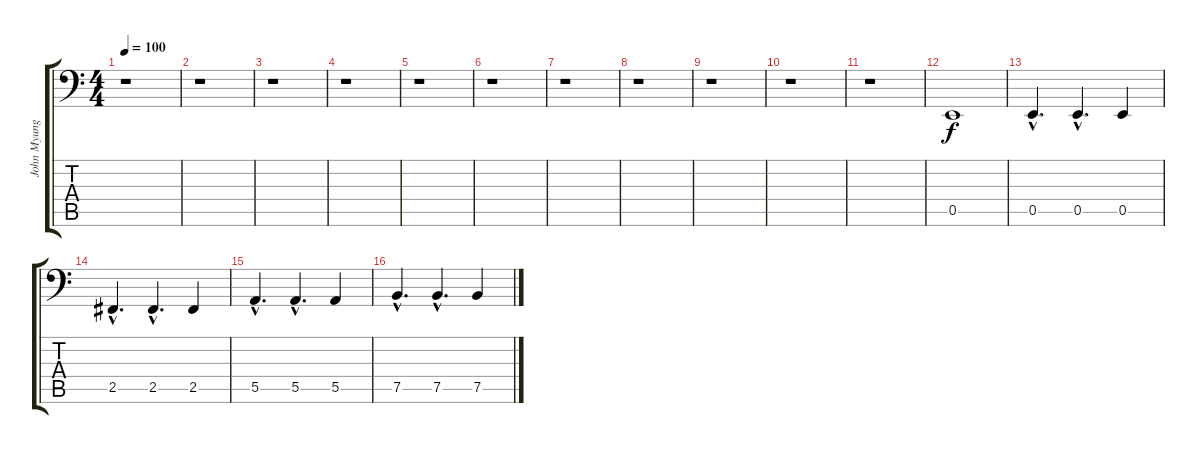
\track ("John Myung" "John Myung") {instrument electricbassfinger}
\staff {score tabs}
\tuning (C3 G2 D2 A1 E1 B0) {hide}
\ts (4 4)
\tempo 100
\clef f4
\ks c
r.1{dy f instrument electricbassfinger} |
r.1 |
r.1 |
r.1 |
r.1 |
r.1 |
r.1 |
r.1 |
r.1 |
r.1 |
r.1 |
0.5.1 |
0.5{hac}.4{d} 0.5{hac}.4{d} 0.5.4 |
2.5{hac}.4{d} 2.5{hac}.4{d} 2.5.4 |
5.5{hac}.4{d} 5.5{hac}.4{d} 5.5.4 |
7.5{hac}.4{d} 7.5{hac}.4{d} 7.5.4
